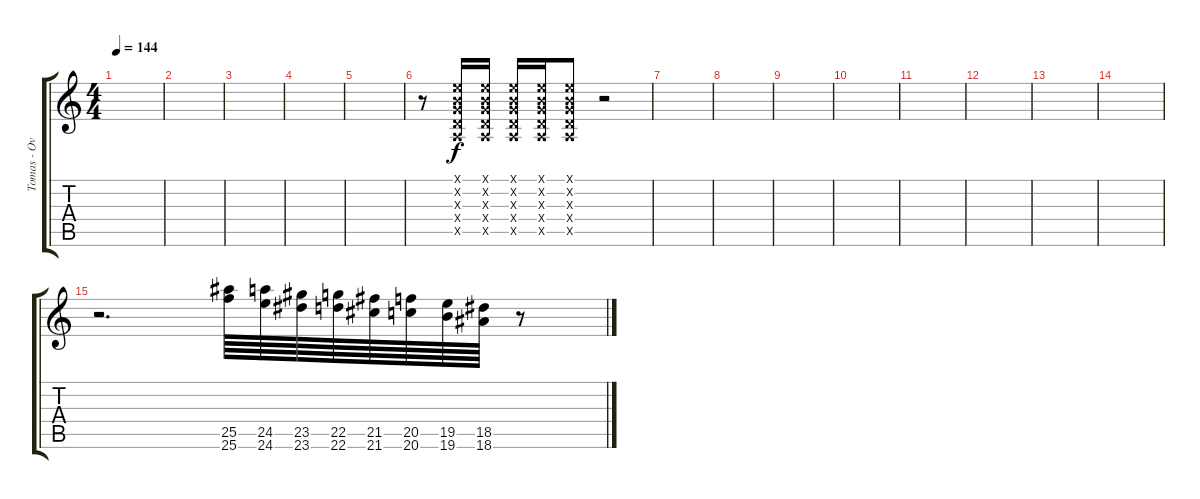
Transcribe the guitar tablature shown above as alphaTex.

\track ("Tomas - Overdub Guitar" "Tomas - Ov") {instrument overdrivenguitar}
\staff {score tabs}
\tuning (E4 B3 G3 D3 A2 E2) {hide}
\ts (4 4)
\tempo 144
\clef g2
\ks c
|
|
|
|
|
r.8 (0.1{x} 0.2{x} 0.3{x} 0.4{x} 0.5{x}).16 (0.1{x} 0.2{x} 0.3{x} 0.4{x} 0.5{x}).16 (0.1{x} 0.2{x} 0.3{x} 0.4{x} 0.5{x}).16 (0.1{x} 0.2{x} 0.3{x} 0.4{x} 0.5{x}).16 (0.1{x} 0.2{x} 0.3{x} 0.4{x} 0.5{x}).8 r.2 |
|
|
|
|
|
|
|
|
r.2{d} (25.5 25.6).64{dy f} (24.5 24.6).64 (23.5 23.6).64 (22.5 22.6).64 (21.5 21.6).64 (20.5 20.6).64 (19.5 19.6).64 (18.5 18.6).64 r.8
